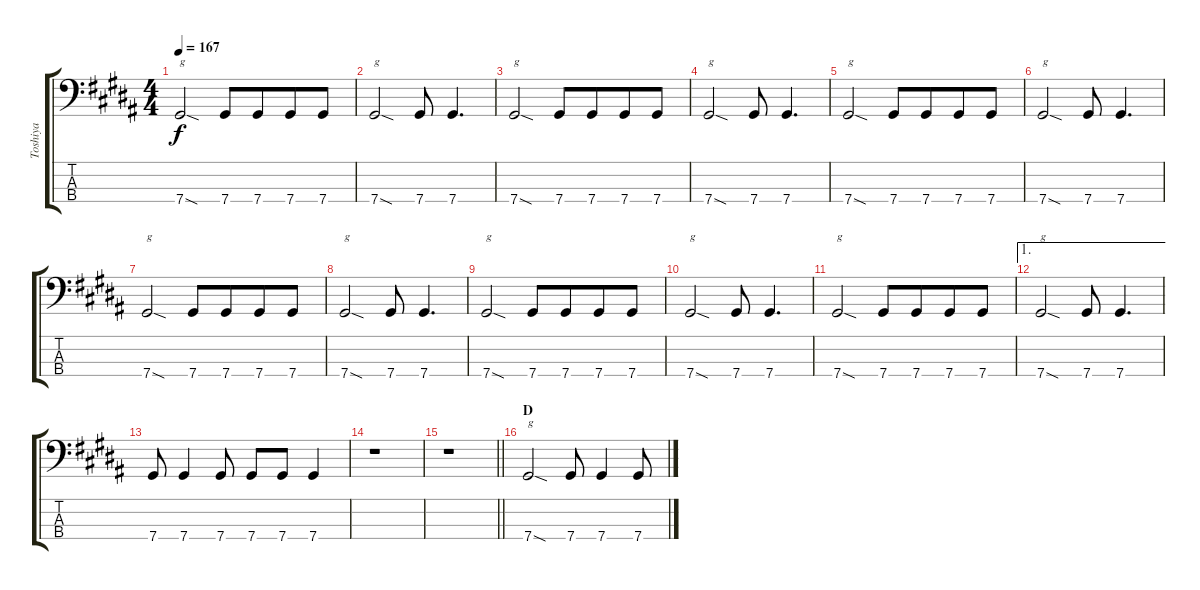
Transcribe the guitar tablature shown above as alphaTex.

\track ("Toshiya" "Toshiya") {instrument electricbasspick}
\staff {score tabs}
\tuning (Gb2 Db2 Ab1 Db1) {hide}
\ts (4 4)
\tempo 167
\clef f4
\ks g#minor
7.4{sod}.2{txt "g" dy f} 7.4.8 7.4.8{beam merge} 7.4.8 7.4.8 |
7.4{sod}.2{txt "g"} 7.4.8 7.4.4{d} |
7.4{sod}.2{txt "g"} 7.4.8 7.4.8{beam merge} 7.4.8 7.4.8 |
7.4{sod}.2{txt "g"} 7.4.8 7.4.4{d} |
7.4{sod}.2{txt "g"} 7.4.8 7.4.8{beam merge} 7.4.8 7.4.8 |
7.4{sod}.2{txt "g"} 7.4.8 7.4.4{d} |
7.4{sod}.2{txt "g"} 7.4.8 7.4.8{beam merge} 7.4.8 7.4.8 |
7.4{sod}.2{txt "g"} 7.4.8 7.4.4{d} |
7.4{sod}.2{txt "g"} 7.4.8 7.4.8{beam merge} 7.4.8 7.4.8 |
7.4{sod}.2{txt "g"} 7.4.8 7.4.4{d} |
7.4{sod}.2{txt "g"} 7.4.8 7.4.8{beam merge} 7.4.8 7.4.8 |
\ae 1
7.4{sod}.2{txt "g"} 7.4.8 7.4.4{d} |
7.4.8 7.4.4 7.4.8 7.4.8 7.4.8 7.4.4 |
r.1 |
\barLineRight lightlight
r.1 |
\section ("" "D")
7.4{sod}.2{txt "g"} 7.4.8 7.4.4 7.4.8
